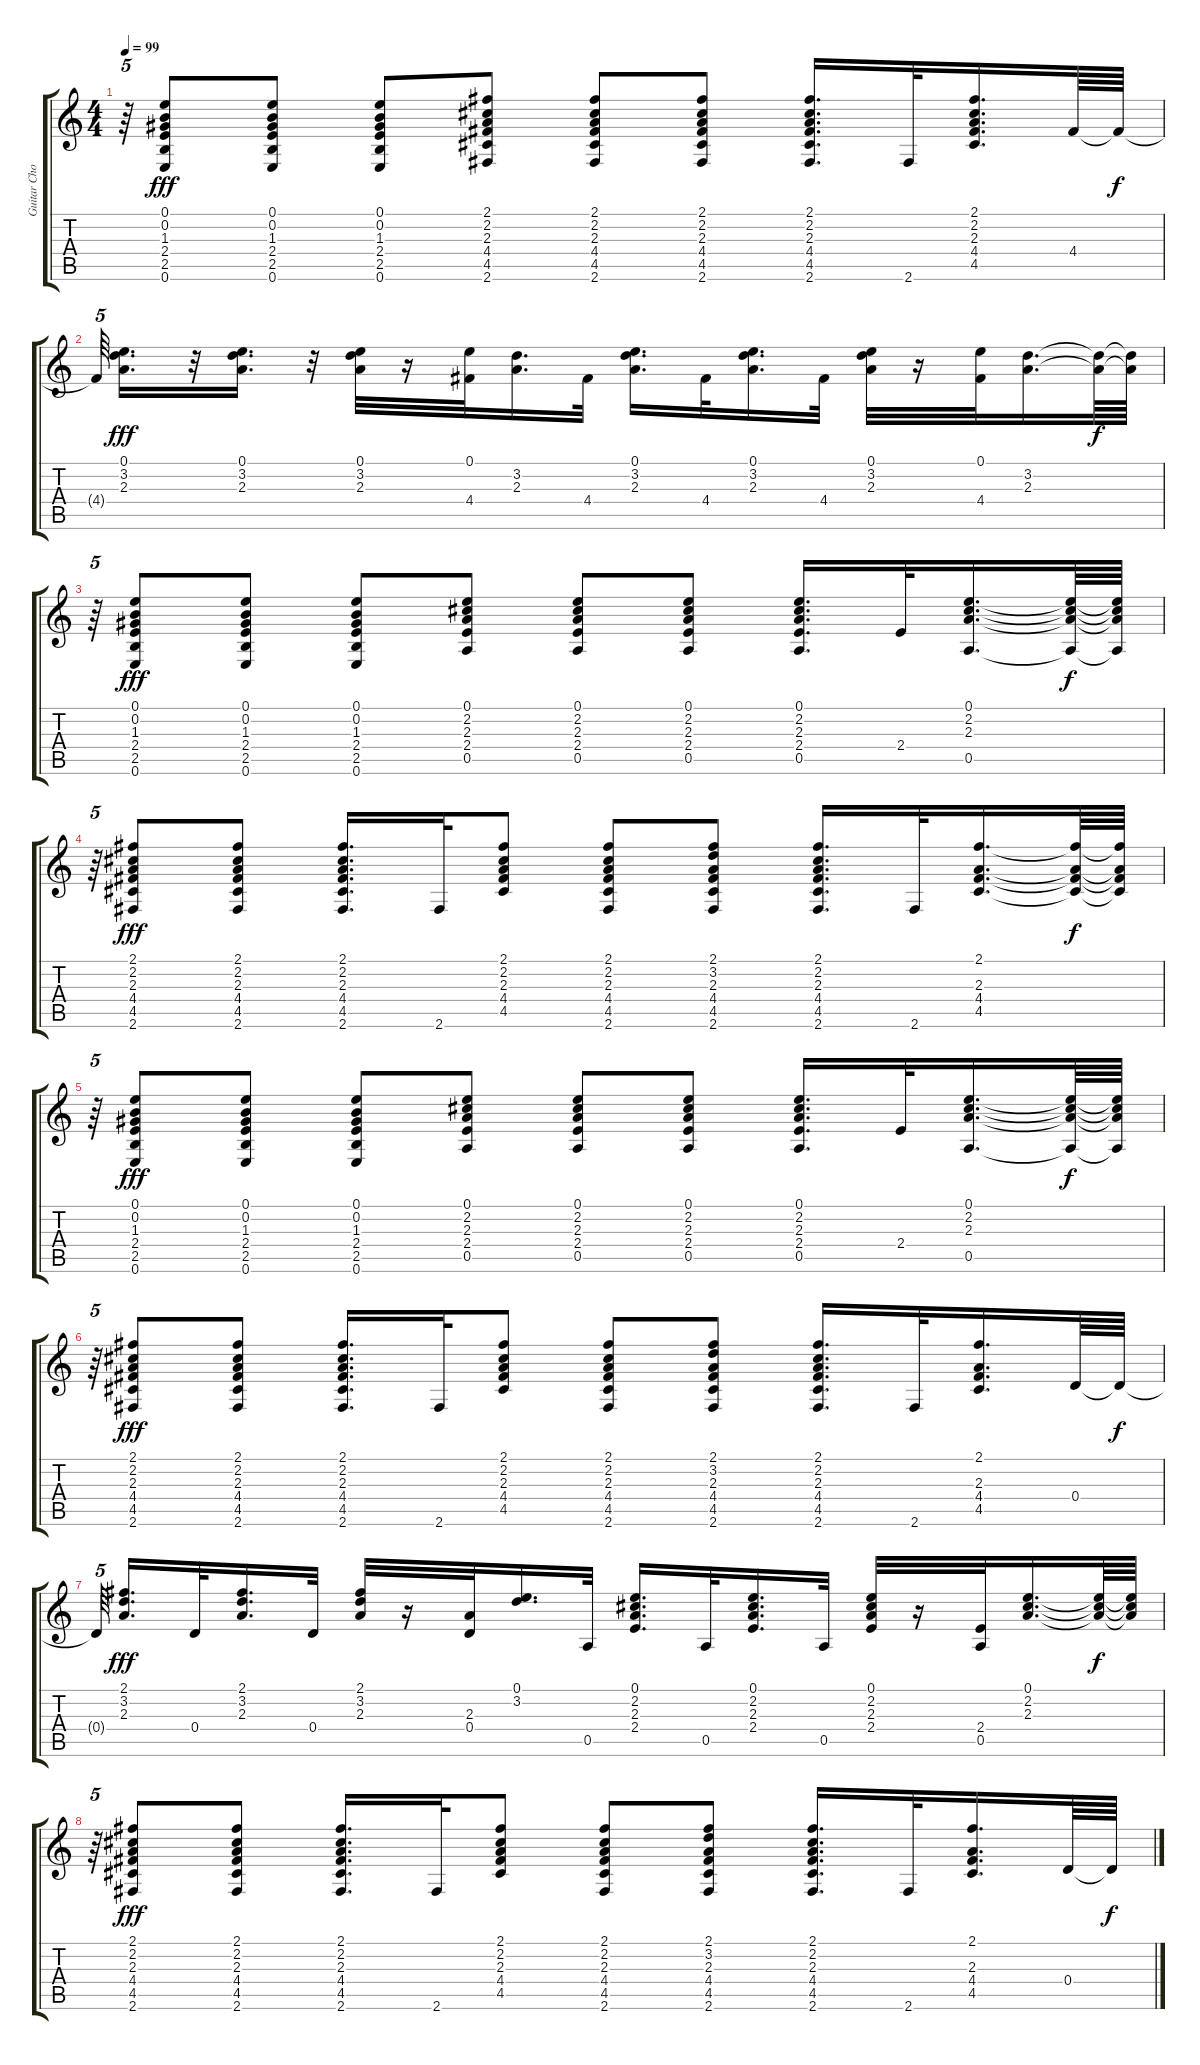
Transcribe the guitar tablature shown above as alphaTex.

\track ("Guitar Chords 1" "Guitar Cho") {instrument acousticguitarsteel}
\staff {score tabs}
\tuning (E4 B3 G3 D3 A2 E2) {hide}
\ts (4 4)
\tempo 99
\clef g2
\ks c
r.64{tu (5 4) dy f} (0.1 0.2 1.3 2.4 2.5 0.6).8{dy fff} (0.1 0.2 1.3 2.4 2.5 0.6).8 (0.1 0.2 1.3 2.4 2.5 0.6).8 (2.1 2.2 2.3 4.4 4.5 2.6).8 (2.1 2.2 2.3 4.4 4.5 2.6).8 (2.1 2.2 2.3 4.4 4.5 2.6).8 (2.1 2.2 2.3 4.4 4.5 2.6).16{d} 2.6.32 (2.1 2.2 2.3 4.4 4.5).16{d} 4.4.64 4.4{t}.64{dy f} |
4.4{t}.64{tu (5 4)} (0.1 3.2 2.3).16{d dy fff} r.32 (0.1 3.2 2.3).16{d} r.32 (0.1 3.2 2.3).32 r.16 (0.1 4.4).32 (3.2 2.3).16{d} 4.4.32 (0.1 3.2 2.3).16{d} 4.4.32 (0.1 3.2 2.3).16{d} 4.4.32 (0.1 3.2 2.3).32 r.16 (0.1 4.4).32 (3.2 2.3).16{d} (3.2{t} 2.3{t}).64{dy f} (3.2{t} 2.3{t}).64 |
r.64{tu (5 4)} (0.1 0.2 1.3 2.4 2.5 0.6).8{dy fff} (0.1 0.2 1.3 2.4 2.5 0.6).8 (0.1 0.2 1.3 2.4 2.5 0.6).8 (0.1 2.2 2.3 2.4 0.5).8 (0.1 2.2 2.3 2.4 0.5).8 (0.1 2.2 2.3 2.4 0.5).8 (0.1 2.2 2.3 2.4 0.5).16{d} 2.4.32 (0.1 2.2 2.3 0.5).16{d} (0.1{t} 2.2{t} 2.3{t} 0.5{t}).64{dy f} (0.1{t} 2.2{t} 2.3{t} 0.5{t}).64 |
r.64{tu (5 4)} (2.1 2.2 2.3 4.4 4.5 2.6).8{dy fff} (2.1 2.2 2.3 4.4 4.5 2.6).8 (2.1 2.2 2.3 4.4 4.5 2.6).16{d} 2.6.32 (2.1 2.2 2.3 4.4 4.5).8 (2.1 2.2 2.3 4.4 4.5 2.6).8 (2.1 3.2 2.3 4.4 4.5 2.6).8 (2.1 2.2 2.3 4.4 4.5 2.6).16{d} 2.6.32 (2.1 2.3 4.4 4.5).16{d} (2.1{t} 2.3{t} 4.4{t} 4.5{t}).64{dy f} (2.1{t} 2.3{t} 4.4{t} 4.5{t}).64 |
r.64{tu (5 4)} (0.1 0.2 1.3 2.4 2.5 0.6).8{dy fff} (0.1 0.2 1.3 2.4 2.5 0.6).8 (0.1 0.2 1.3 2.4 2.5 0.6).8 (0.1 2.2 2.3 2.4 0.5).8 (0.1 2.2 2.3 2.4 0.5).8 (0.1 2.2 2.3 2.4 0.5).8 (0.1 2.2 2.3 2.4 0.5).16{d} 2.4.32 (0.1 2.2 2.3 0.5).16{d} (0.1{t} 2.2{t} 2.3{t} 0.5{t}).64{dy f} (0.1{t} 2.2{t} 2.3{t} 0.5{t}).64 |
r.64{tu (5 4)} (2.1 2.2 2.3 4.4 4.5 2.6).8{dy fff volume 7} (2.1 2.2 2.3 4.4 4.5 2.6).8 (2.1 2.2 2.3 4.4 4.5 2.6).16{d} 2.6.32 (2.1 2.2 2.3 4.4 4.5).8 (2.1 2.2 2.3 4.4 4.5 2.6).8 (2.1 3.2 2.3 4.4 4.5 2.6).8 (2.1 2.2 2.3 4.4 4.5 2.6).16{d} 2.6.32 (2.1 2.3 4.4 4.5).16{d} 0.4.64 0.4{t}.64{dy f} |
0.4{t}.64{tu (5 4) beam splitsecondary} (2.1 3.2 2.3).16{d dy fff} 0.4.32 (2.1 3.2 2.3).16{d} 0.4.32 (2.1 3.2 2.3).32 r.16 (2.3 0.4).32 (0.1 3.2).16{d} 0.5.32 (0.1 2.2 2.3 2.4).16{d} 0.5.32 (0.1 2.2 2.3 2.4).16{d} 0.5.32 (0.1 2.2 2.3 2.4).32 r.16 (2.4 0.5).32 (0.1 2.2 2.3).16{d} (0.1{t} 2.2{t} 2.3{t}).64{dy f} (0.1{t} 2.2{t} 2.3{t}).64 |
r.64{tu (5 4)} (2.1 2.2 2.3 4.4 4.5 2.6).8{dy fff} (2.1 2.2 2.3 4.4 4.5 2.6).8 (2.1 2.2 2.3 4.4 4.5 2.6).16{d} 2.6.32 (2.1 2.2 2.3 4.4 4.5).8 (2.1 2.2 2.3 4.4 4.5 2.6).8 (2.1 3.2 2.3 4.4 4.5 2.6).8 (2.1 2.2 2.3 4.4 4.5 2.6).16{d} 2.6.32 (2.1 2.3 4.4 4.5).16{d} 0.4.64 0.4{t}.64{dy f}
